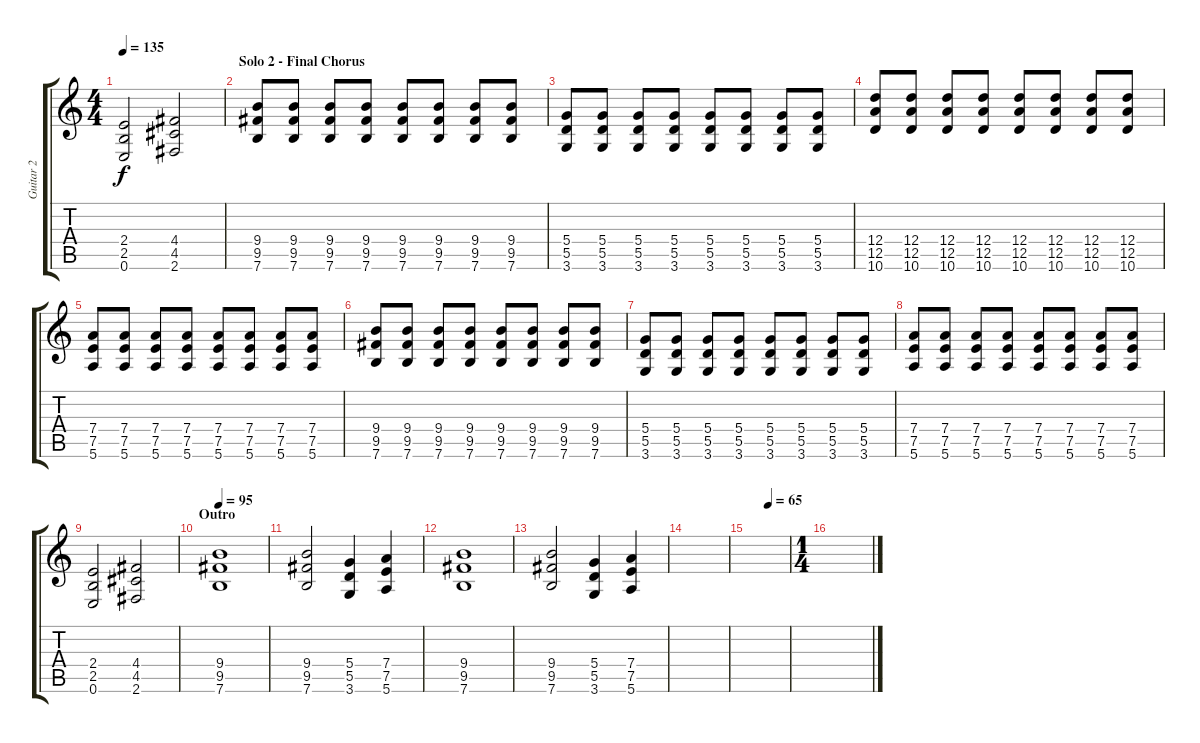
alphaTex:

\track ("Guitar 2" "Guitar 2") {instrument distortionguitar}
\staff {score tabs}
\tuning (E4 B3 G3 D3 A2 E2) {hide}
\ts (4 4)
\tempo 135
\clef g2
\ks c
(2.4 2.5 0.6).2{dy f} (4.4 4.5 2.6).2 |
\section ("" "Solo 2 - Final Chorus")
(9.4 9.5 7.6).8 (9.4 9.5 7.6).8 (9.4 9.5 7.6).8 (9.4 9.5 7.6).8 (9.4 9.5 7.6).8 (9.4 9.5 7.6).8 (9.4 9.5 7.6).8 (9.4 9.5 7.6).8 |
(5.4 5.5 3.6).8 (5.4 5.5 3.6).8 (5.4 5.5 3.6).8 (5.4 5.5 3.6).8 (5.4 5.5 3.6).8 (5.4 5.5 3.6).8 (5.4 5.5 3.6).8 (5.4 5.5 3.6).8 |
(12.4 12.5 10.6).8 (12.4 12.5 10.6).8 (12.4 12.5 10.6).8 (12.4 12.5 10.6).8 (12.4 12.5 10.6).8 (12.4 12.5 10.6).8 (12.4 12.5 10.6).8 (12.4 12.5 10.6).8 |
(7.4 7.5 5.6).8 (7.4 7.5 5.6).8 (7.4 7.5 5.6).8 (7.4 7.5 5.6).8 (7.4 7.5 5.6).8 (7.4 7.5 5.6).8 (7.4 7.5 5.6).8 (7.4 7.5 5.6).8 |
(9.4 9.5 7.6).8 (9.4 9.5 7.6).8 (9.4 9.5 7.6).8 (9.4 9.5 7.6).8 (9.4 9.5 7.6).8 (9.4 9.5 7.6).8 (9.4 9.5 7.6).8 (9.4 9.5 7.6).8 |
(5.4 5.5 3.6).8 (5.4 5.5 3.6).8 (5.4 5.5 3.6).8 (5.4 5.5 3.6).8 (5.4 5.5 3.6).8 (5.4 5.5 3.6).8 (5.4 5.5 3.6).8 (5.4 5.5 3.6).8 |
(7.4 7.5 5.6).8 (7.4 7.5 5.6).8 (7.4 7.5 5.6).8 (7.4 7.5 5.6).8 (7.4 7.5 5.6).8 (7.4 7.5 5.6).8 (7.4 7.5 5.6).8 (7.4 7.5 5.6).8 |
(2.4 2.5 0.6).2 (4.4 4.5 2.6).2 |
\section ("" "Outro")
\tempo 95
(9.4 9.5 7.6).1{volume 2} |
(9.4 9.5 7.6).2 (5.4 5.5 3.6).4 (7.4 7.5 5.6).4 |
(9.4 9.5 7.6).1 |
(9.4 9.5 7.6).2 (5.4 5.5 3.6).4 (7.4 7.5 5.6).4 |
|
\tempo (65 0.5)
|
\ts (1 4)
